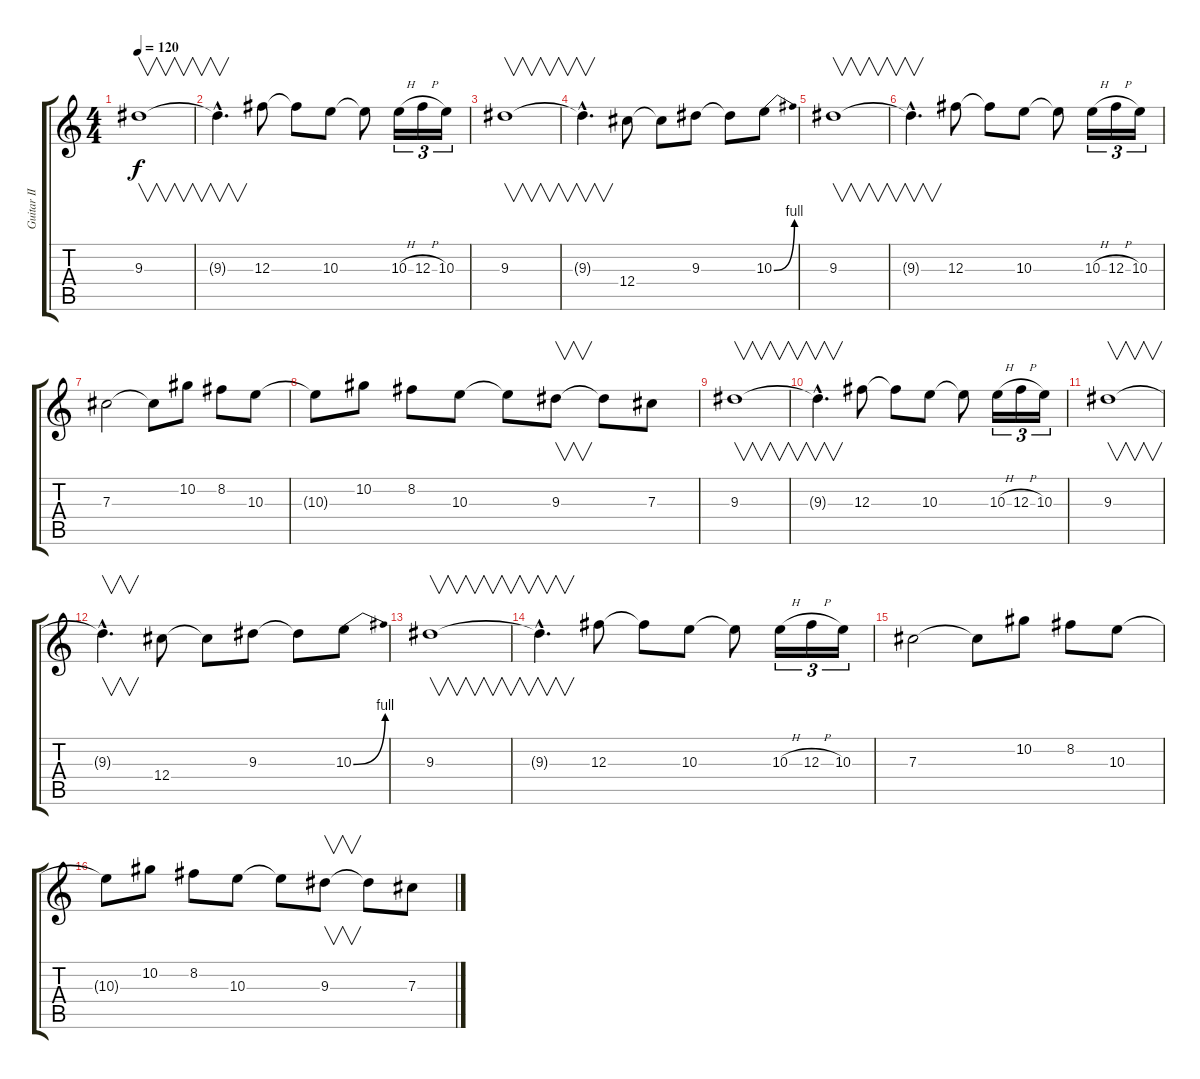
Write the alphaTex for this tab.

\track ("Guitar II" "Guitar II") {instrument distortionguitar}
\staff {score tabs}
\tuning (Eb4 Bb3 Gb3 Db3 Ab2 Eb2) {hide}
\ts (4 4)
\tempo 120
\clef g2
\ks c
9.3.1{v dy f} |
9.3{hac t}.4{v d} 12.3.8 12.3{t}.8 10.3.8 10.3{t}.8 10.3{h}.16{tu (3 2)} 12.3{h}.16{tu (3 2)} 10.3.16{tu (3 2)} |
9.3.1{v} |
9.3{hac t}.4{v d} 12.4.8 12.4{t}.8 9.3.8 9.3{t}.8 10.3{be (bend 0 0 60 4)}.8 |
9.3.1{v} |
9.3{hac t}.4{v d} 12.3.8 12.3{t}.8 10.3.8 10.3{t}.8 10.3{h}.16{tu (3 2)} 12.3{h}.16{tu (3 2)} 10.3.16{tu (3 2)} |
7.3.2 7.3{t}.8 10.2.8 8.2.8 10.3.8 |
10.3{t}.8 10.2.8 8.2.8 10.3.8 10.3{t}.8 9.3.8{v} 9.3{t}.8 7.3.8 |
9.3.1{v} |
9.3{hac t}.4{v d} 12.3.8 12.3{t}.8 10.3.8 10.3{t}.8 10.3{h}.16{tu (3 2)} 12.3{h}.16{tu (3 2)} 10.3.16{tu (3 2)} |
9.3.1{v} |
9.3{hac t}.4{v d} 12.4.8 12.4{t}.8 9.3.8 9.3{t}.8 10.3{be (bend 0 0 60 4)}.8 |
9.3.1{v} |
9.3{hac t}.4{v d} 12.3.8 12.3{t}.8 10.3.8 10.3{t}.8 10.3{h}.16{tu (3 2)} 12.3{h}.16{tu (3 2)} 10.3.16{tu (3 2)} |
7.3.2 7.3{t}.8 10.2.8 8.2.8 10.3.8 |
10.3{t}.8 10.2.8 8.2.8 10.3.8 10.3{t}.8 9.3.8{v} 9.3{t}.8 7.3.8
